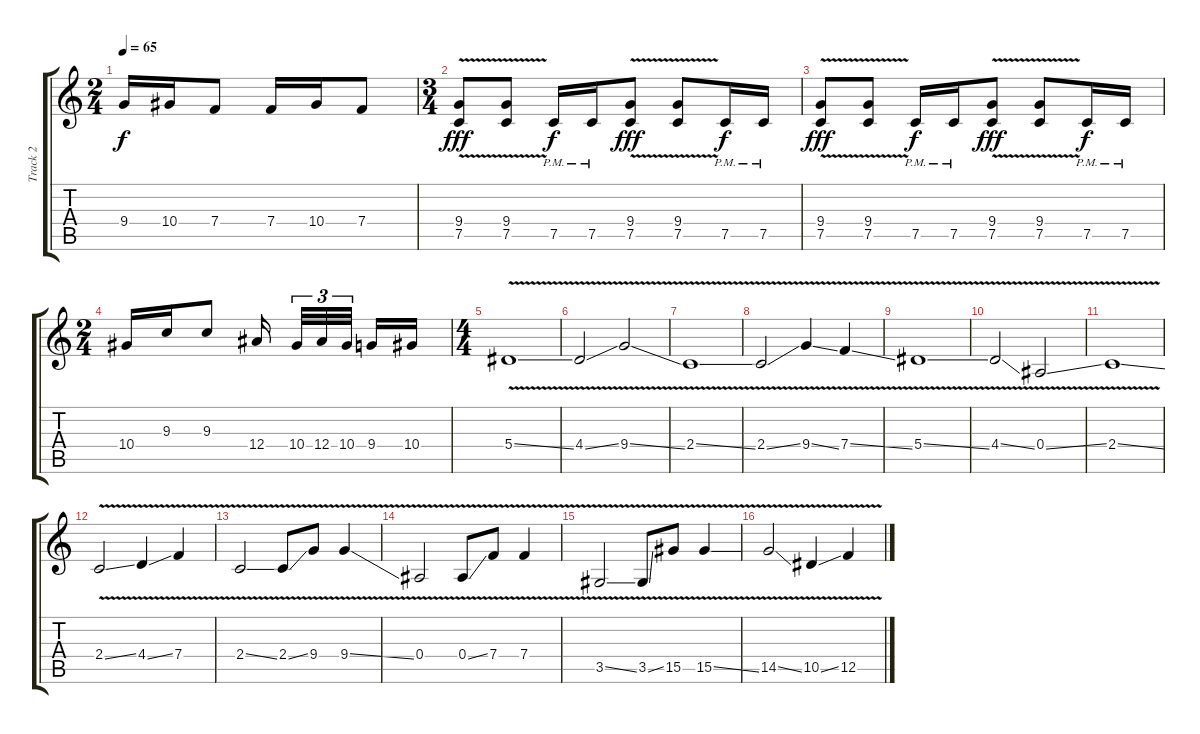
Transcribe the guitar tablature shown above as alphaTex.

\track ("Track 2" "Track 2") {instrument electricguitarclean}
\staff {score tabs}
\tuning (C4 G3 Eb3 Bb2 F2 C2) {hide}
\ts (2 4)
\tempo 65
\clef g2
\ks c
9.4.16{dy f} 10.4.16 7.4.8 7.4.16 10.4.16 7.4.8 |
\ts (3 4)
(9.4{v} 7.5).8{dy fff} (9.4{v} 7.5).8 7.5{pm}.16{dy f} 7.5{pm}.16 (9.4{v} 7.5).8{dy fff} (9.4{v} 7.5).8 7.5{pm}.16{dy f} 7.5{pm}.16 |
(9.4{v} 7.5).8{dy fff} (9.4{v} 7.5).8 7.5{pm}.16{dy f} 7.5{pm}.16 (9.4{v} 7.5).8{dy fff} (9.4{v} 7.5).8 7.5{pm}.16{dy f} 7.5{pm}.16 |
\ts (2 4)
10.4.16 9.3.16 9.3.8 12.4.16{beam splitsecondary} 10.4.32{tu (3 2)} 12.4.32{tu (3 2)} 10.4.32{tu (3 2) beam splitsecondary} 9.4.16 10.4.16 |
\ts (4 4)
5.4{v ss}.1 |
4.4{v ss}.2 9.4{v ss}.2 |
2.4{v ss}.1 |
2.4{v ss}.2 9.4{v ss}.4 7.4{v ss}.4 |
5.4{v ss}.1 |
4.4{v ss}.2 0.4{v ss}.2 |
2.4{v ss}.1 |
2.4{v ss}.2 4.4{v ss}.4 7.4{v}.4 |
2.4{v ss}.2 2.4{v ss}.8 9.4{v}.8 9.4{v ss}.4 |
0.4{v}.2 0.4{v ss}.8 7.4{v}.8 7.4{v}.4 |
3.5{v ss}.2 3.5{v ss}.8 15.5{v}.8 15.5{v ss}.4 |
14.5{v ss}.2 10.5{v ss}.4 12.5{v}.4
